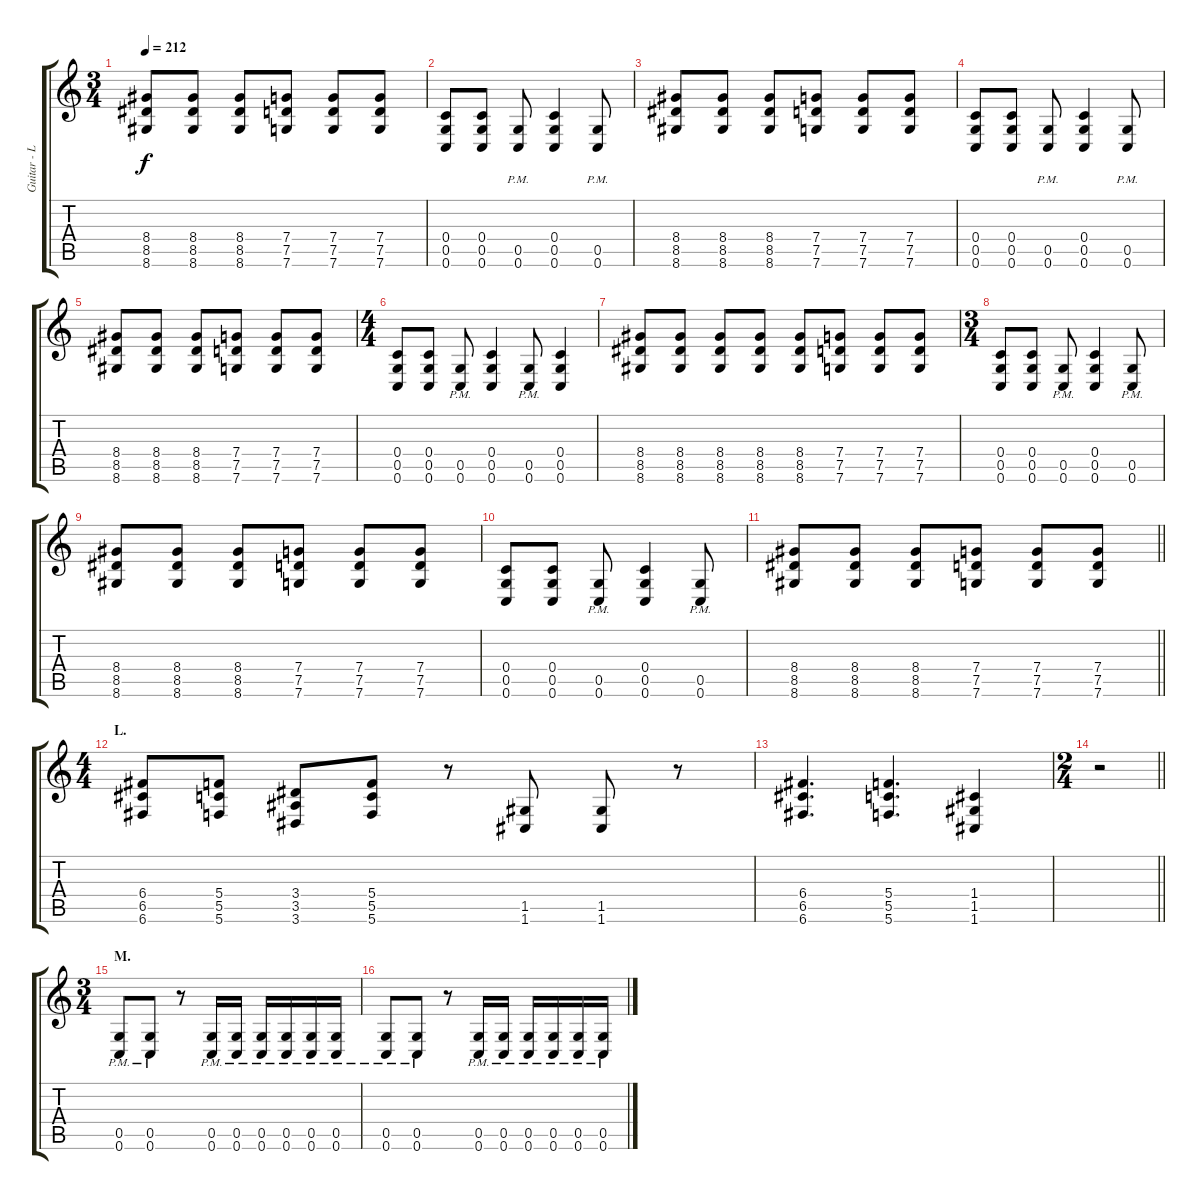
\track ("Guitar - Left" "Guitar - L") {instrument distortionguitar}
\staff {score tabs}
\tuning (D4 A3 F3 C3 G2 C2) {hide}
\ts (3 4)
\tempo 212
\clef g2
\ks c
(8.4 8.5 8.6).8{dy f} (8.4 8.5 8.6).8 (8.4 8.5 8.6).8 (7.4 7.5 7.6).8 (7.4 7.5 7.6).8 (7.4 7.5 7.6).8 |
(0.4 0.5 0.6).8 (0.4 0.5 0.6).8 (0.5{pm} 0.6{pm}).8 (0.4 0.5 0.6).4 (0.5{pm} 0.6{pm}).8 |
(8.4 8.5 8.6).8 (8.4 8.5 8.6).8 (8.4 8.5 8.6).8 (7.4 7.5 7.6).8 (7.4 7.5 7.6).8 (7.4 7.5 7.6).8 |
(0.4 0.5 0.6).8 (0.4 0.5 0.6).8 (0.5{pm} 0.6{pm}).8 (0.4 0.5 0.6).4 (0.5{pm} 0.6{pm}).8 |
(8.4 8.5 8.6).8 (8.4 8.5 8.6).8 (8.4 8.5 8.6).8 (7.4 7.5 7.6).8 (7.4 7.5 7.6).8 (7.4 7.5 7.6).8 |
\ts (4 4)
(0.4 0.5 0.6).8 (0.4 0.5 0.6).8 (0.5{pm} 0.6{pm}).8 (0.4 0.5 0.6).4 (0.5{pm} 0.6{pm}).8 (0.4 0.5 0.6).4 |
(8.4 8.5 8.6).8 (8.4 8.5 8.6).8 (8.4 8.5 8.6).8 (8.4 8.5 8.6).8 (8.4 8.5 8.6).8 (7.4 7.5 7.6).8 (7.4 7.5 7.6).8 (7.4 7.5 7.6).8 |
\ts (3 4)
(0.4 0.5 0.6).8 (0.4 0.5 0.6).8 (0.5{pm} 0.6{pm}).8 (0.4 0.5 0.6).4 (0.5{pm} 0.6{pm}).8 |
(8.4 8.5 8.6).8 (8.4 8.5 8.6).8 (8.4 8.5 8.6).8 (7.4 7.5 7.6).8 (7.4 7.5 7.6).8 (7.4 7.5 7.6).8 |
(0.4 0.5 0.6).8 (0.4 0.5 0.6).8 (0.5{pm} 0.6{pm}).8 (0.4 0.5 0.6).4 (0.5{pm} 0.6{pm}).8 |
\barLineRight lightlight
(8.4 8.5 8.6).8 (8.4 8.5 8.6).8 (8.4 8.5 8.6).8 (7.4 7.5 7.6).8 (7.4 7.5 7.6).8 (7.4 7.5 7.6).8 |
\ts (4 4)
\section ("" "L.")
(6.4 6.5 6.6).8 (5.4 5.5 5.6).8 (3.4 3.5 3.6).8 (5.4 5.5 5.6).8 r.8 (1.5 1.6).8 (1.5 1.6).8 r.8 |
(6.4 6.5 6.6).4{d} (5.4 5.5 5.6).4{d} (1.4 1.5 1.6).4 |
\ts (2 4)
\barLineRight lightlight
r.2 |
\ts (3 4)
\section ("" "M.")
(0.5{pm} 0.6{pm}).8 (0.5{pm} 0.6{pm}).8 r.8 (0.5{pm} 0.6{pm}).16 (0.5{pm} 0.6{pm}).16 (0.5{pm} 0.6{pm}).16 (0.5{pm} 0.6{pm}).16 (0.5{pm} 0.6{pm}).16 (0.5{pm} 0.6{pm}).16 |
(0.5{pm} 0.6{pm}).8 (0.5{pm} 0.6{pm}).8 r.8 (0.5{pm} 0.6{pm}).16 (0.5{pm} 0.6{pm}).16 (0.5{pm} 0.6{pm}).16 (0.5{pm} 0.6{pm}).16 (0.5{pm} 0.6{pm}).16 (0.5{pm} 0.6{pm}).16
